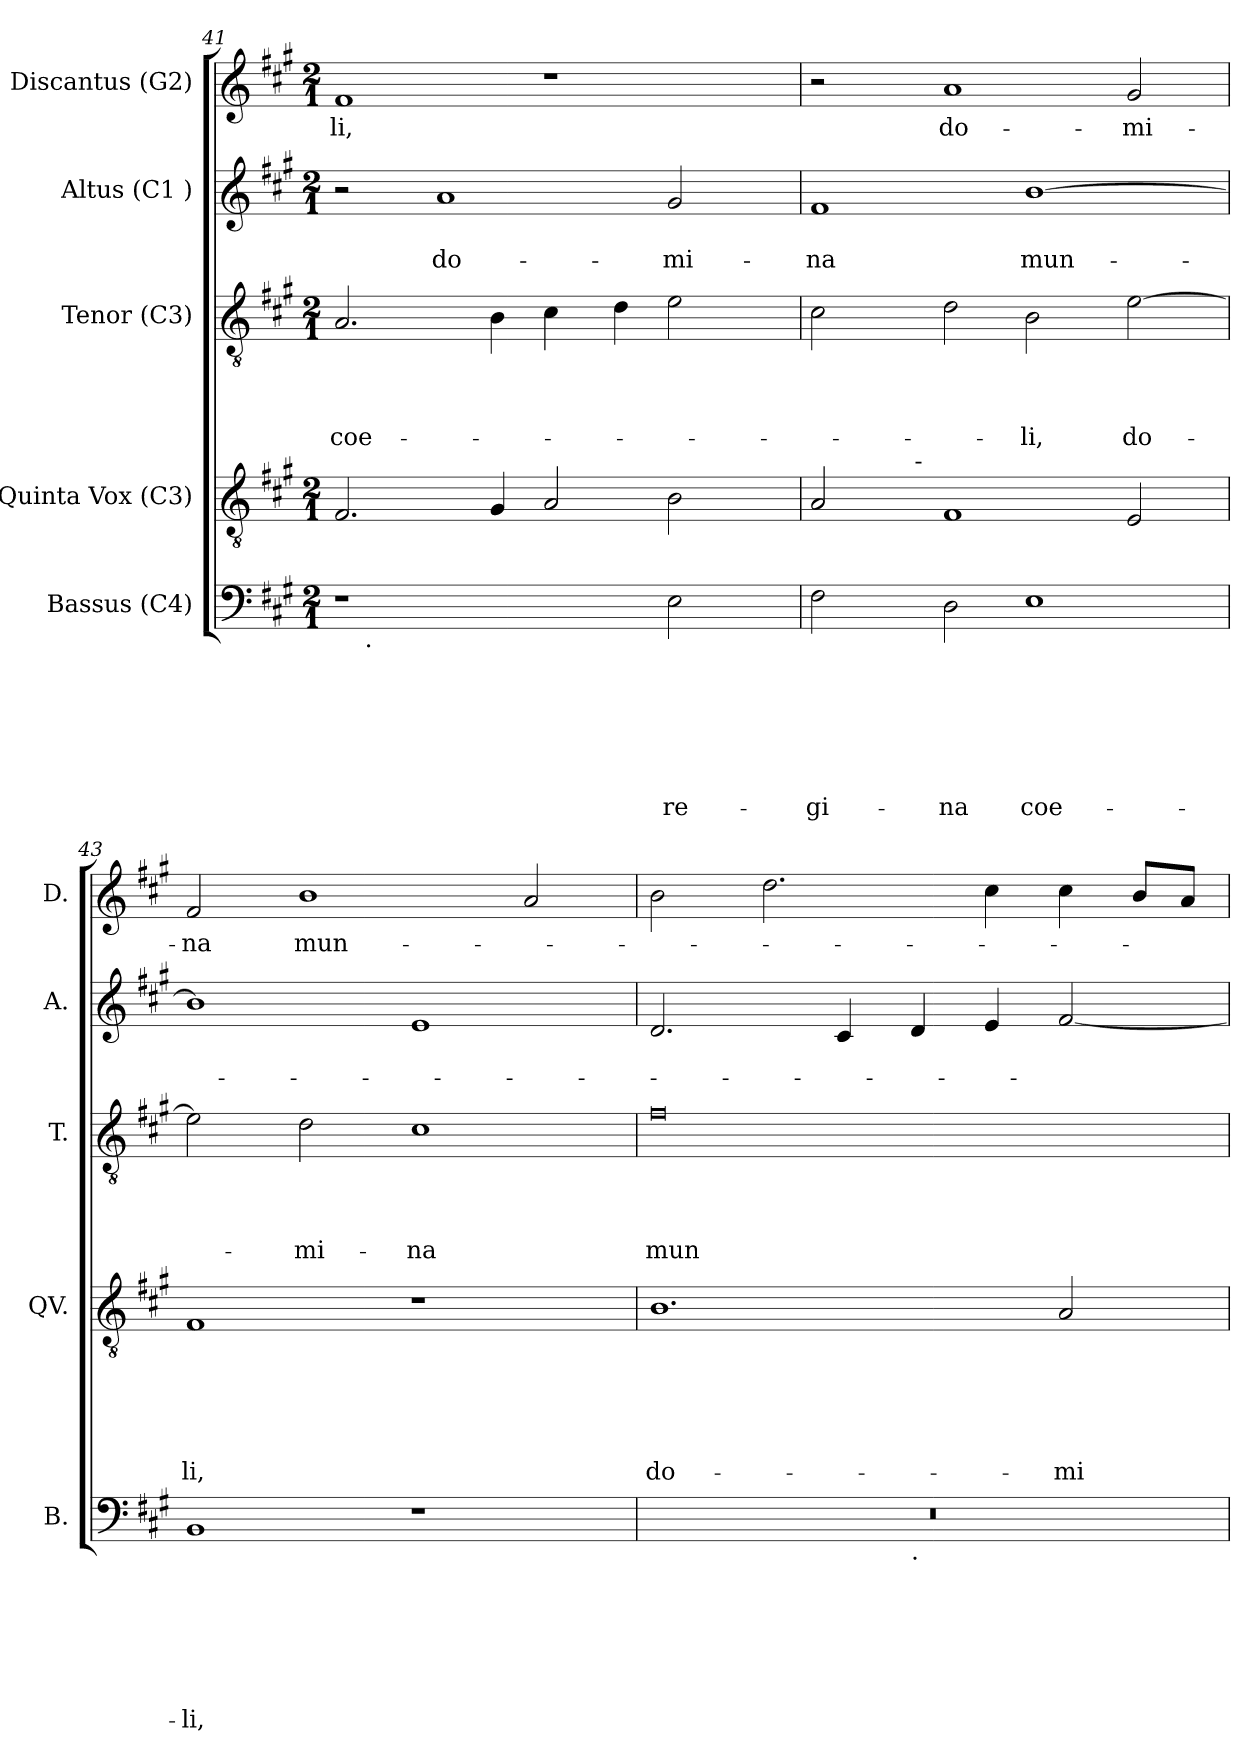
**kern	**text	**text	**text	**text	**text	**text	**text	**kern	**text	**text	**text	**text	**text	**text	**kern	**text	**text	**text	**text	**kern	**text	**text	**kern	**text
*part5	*part5	*part5	*part5	*part5	*part5	*part5	*part5	*part4	*part4	*part4	*part4	*part4	*part4	*part4	*part3	*part3	*part3	*part3	*part3	*part2	*part2	*part2	*part1	*part1
*staff5	*staff5	*staff5	*staff5	*staff5	*staff5	*staff5	*staff5	*staff4	*staff4	*staff4	*staff4	*staff4	*staff4	*staff4	*staff3	*staff3	*staff3	*staff3	*staff3	*staff2	*staff2	*staff2	*staff1	*staff1
*I"Bassus (C4)	*	*	*	*	*	*	*	*I"Quinta Vox (C3)	*	*	*	*	*	*	*I"Tenor (C3)	*	*	*	*	*I"Altus (C1 )	*	*	*I"Discantus (G2)	*
*I'B.	*	*	*	*	*	*	*	*I'QV.	*	*	*	*	*	*	*I'T.	*	*	*	*	*I'A.	*	*	*I'D.	*
*clefF4	*	*	*	*	*	*	*	*clefGv2	*	*	*	*	*	*	*clefGv2	*	*	*	*	*clefG2	*	*	*clefG2	*
*k[f#c#g#]	*	*	*	*	*	*	*	*k[f#c#g#]	*	*	*	*	*	*	*k[f#c#g#]	*	*	*	*	*k[f#c#g#]	*	*	*k[f#c#g#]	*
*A:	*	*	*	*	*	*	*	*A:	*	*	*	*	*	*	*A:	*	*	*	*	*A:	*	*	*A:	*
*M2/1	*	*	*	*	*	*	*	*M2/1	*	*	*	*	*	*	*M2/1	*	*	*	*	*M2/1	*	*	*M2/1	*
=41	=41	=41	=41	=41	=41	=41	=41	=41	=41	=41	=41	=41	=41	=41	=41	=41	=41	=41	=41	=41	=41	=41	=41	=41
!	!	!	!	!	!	!	!	!	!	!	!	!	!	!	!	!	!	!	!LO:LY:b	!	!	!	!	!LO:LY:b
*^	*	*	*	*	*	*	*	*	*	*	*	*	*	*	*	*	*	*	*	*	*	*	*	*
1r	16.ryy	.	.	.	.	.	.	.	2.F#/	.	.	.	.	.	.	2.A/	.	.	.	coe-	2r	.	.	1f#	-li,
!	!LO:TX:b:t=.	!	!	!	!	!	!	!	!	!	!	!	!	!	!	!	!	!	!	!	!	!	!	!	!
.	1ryy	.	.	.	.	.	.	.	.	.	.	.	.	.	.	.	.	.	.	.	.	.	.	.	.
!	!	!	!	!	!	!	!	!	!	!	!	!	!	!	!	!	!	!	!	!	!	!	!LO:LY:b	!	!
.	.	.	.	.	.	.	.	.	.	.	.	.	.	.	.	.	.	.	.	.	1a	.	do-	.	.
.	.	.	.	.	.	.	.	.	4G#/	.	.	.	.	.	.	4B\	.	.	.	.	.	.	.	.	.
2ryy	.	.	.	.	.	.	.	.	2A/	.	.	.	.	.	.	4c#\	.	.	.	.	.	.	.	1r	.
.	2ryy	.	.	.	.	.	.	.	.	.	.	.	.	.	.	.	.	.	.	.	.	.	.	.	.
.	.	.	.	.	.	.	.	.	.	.	.	.	.	.	.	4d\	.	.	.	.	.	.	.	.	.
!	!	!	!	!	!	!	!	!LO:LY:b	!	!	!	!	!	!	!	!	!	!	!	!	!	!	!LO:LY:b	!	!
2E\	.	.	.	.	.	.	.	re-	2B\	.	.	.	.	.	.	2e\	.	.	.	.	2g#/	.	-mi-	.	.
.	4ryy	.	.	.	.	.	.	.	.	.	.	.	.	.	.	.	.	.	.	.	.	.	.	.	.
.	8ryy	.	.	.	.	.	.	.	.	.	.	.	.	.	.	.	.	.	.	.	.	.	.	.	.
.	32ryy	.	.	.	.	.	.	.	.	.	.	.	.	.	.	.	.	.	.	.	.	.	.	.	.
!!LO:LB:g=z
=42	=42	=42	=42	=42	=42	=42	=42	=42	=42	=42	=42	=42	=42	=42	=42	=42	=42	=42	=42	=42	=42	=42	=42	=42	=42
!	!	!	!	!	!	!	!	!LO:LY:b	!	!	!	!	!	!	!	!	!	!	!	!	!	!	!LO:LY:b	!	!
*v	*v	*	*	*	*	*	*	*	*^	*	*	*	*	*	*	*	*	*	*	*	*	*	*	*	*
2F#\	.	.	.	.	.	.	-gi-	2A/	4ryy	.	.	.	.	.	.	2c#\	.	.	.	.	1f#	.	-na	2r	.
.	.	.	.	.	.	.	.	.	8ryy	.	.	.	.	.	.	.	.	.	.	.	.	.	.	.	.
.	.	.	.	.	.	.	.	.	32ryy	.	.	.	.	.	.	.	.	.	.	.	.	.	.	.	.
!	!	!	!	!	!	!	!	!	!LO:TX:a:t=-	!	!	!	!	!	!	!	!	!	!	!	!	!	!	!	!
.	.	.	.	.	.	.	.	.	1ryy	.	.	.	.	.	.	.	.	.	.	.	.	.	.	.	.
!	!	!	!	!	!	!	!LO:LY:b	!	!	!	!	!	!	!	!	!	!	!	!	!	!	!	!	!	!LO:LY:b
2D\	.	.	.	.	.	.	-na	1F#	.	.	.	.	.	.	.	2d\	.	.	.	.	.	.	.	1a	do-
!	!	!	!	!	!	!	!LO:LY:b	!	!	!	!	!	!	!	!	!	!	!	!	!LO:LY:b	!	!	!LO:LY:b	!	!
1E	.	.	.	.	.	.	coe-	.	.	.	.	.	.	.	.	2B\	.	.	.	-li,	[>1b	.	mun-	.	.
.	.	.	.	.	.	.	.	.	2ryy	.	.	.	.	.	.	.	.	.	.	.	.	.	.	.	.
!	!	!	!	!	!	!	!	!	!	!	!	!	!	!	!	!	!	!	!	!LO:LY:b	!	!	!	!	!LO:LY:b
.	.	.	.	.	.	.	.	2E/	.	.	.	.	.	.	.	[>2e\	.	.	.	do-	.	.	.	2g#/	-mi-
.	.	.	.	.	.	.	.	.	16.ryy	.	.	.	.	.	.	.	.	.	.	.	.	.	.	.	.
=43	=43	=43	=43	=43	=43	=43	=43	=43	=43	=43	=43	=43	=43	=43	=43	=43	=43	=43	=43	=43	=43	=43	=43	=43	=43
!	!	!	!	!	!	!	!LO:LY:b	!	!	!	!	!	!	!	!LO:LY:b	!	!	!	!	!	!	!	!	!	!LO:LY:b
*	*	*	*	*	*	*	*	*v	*v	*	*	*	*	*	*	*	*	*	*	*	*	*	*	*	*
1BB	.	.	.	.	.	.	-li,	1F#	.	.	.	.	.	-li,	2e\]	.	.	.	.	1b]	.	.	2f#/	-na
!	!	!	!	!	!	!	!	!	!	!	!	!	!	!	!	!	!	!	!LO:LY:b	!	!	!	!	!LO:LY:b
.	.	.	.	.	.	.	.	.	.	.	.	.	.	.	2d\	.	.	.	-mi-	.	.	.	1b	mun-
!	!	!	!	!	!	!	!	!	!	!	!	!	!	!	!	!	!	!	!LO:LY:b	!	!	!	!	!
1r	.	.	.	.	.	.	.	1r	.	.	.	.	.	.	1c#	.	.	.	-na	1e	.	.	.	.
.	.	.	.	.	.	.	.	.	.	.	.	.	.	.	.	.	.	.	.	.	.	.	2a/	.
=44	=44	=44	=44	=44	=44	=44	=44	=44	=44	=44	=44	=44	=44	=44	=44	=44	=44	=44	=44	=44	=44	=44	=44	=44
!	!	!	!	!	!	!	!	!	!	!	!	!	!	!LO:LY:b	!	!	!	!	!LO:LY:b	!	!	!	!	!
*^	*	*	*	*	*	*	*	*	*	*	*	*	*	*	*	*	*	*	*	*	*	*	*	*
0r	1ryy	.	.	.	.	.	.	.	1.B	.	.	.	.	.	do-	0f#	.	.	.	mun-	2.d/	.	.	2b\	.
.	.	.	.	.	.	.	.	.	.	.	.	.	.	.	.	.	.	.	.	.	.	.	.	2.dd\	.
.	.	.	.	.	.	.	.	.	.	.	.	.	.	.	.	.	.	.	.	.	4c#/	.	.	.	.
!	!LO:TX:b:t=.	!	!	!	!	!	!	!	!	!	!	!	!	!	!	!	!	!	!	!	!	!	!	!	!
.	1ryy	.	.	.	.	.	.	.	.	.	.	.	.	.	.	.	.	.	.	.	4d/	.	.	.	.
.	.	.	.	.	.	.	.	.	.	.	.	.	.	.	.	.	.	.	.	.	4e/	.	.	4cc#\	.
!	!	!	!	!	!	!	!	!	!	!	!	!	!	!	!LO:LY:b	!	!	!	!	!	!	!	!	!	!
.	.	.	.	.	.	.	.	.	2A/	.	.	.	.	.	-mi-	.	.	.	.	.	[<2f#/	.	.	4cc#\	.
.	.	.	.	.	.	.	.	.	.	.	.	.	.	.	.	.	.	.	.	.	.	.	.	8b/L	.
.	.	.	.	.	.	.	.	.	.	.	.	.	.	.	.	.	.	.	.	.	.	.	.	8a/J	.
*v	*v	*	*	*	*	*	*	*	*	*	*	*	*	*	*	*	*	*	*	*	*	*	*	*	*
=	=	=	=	=	=	=	=	=	=	=	=	=	=	=	=	=	=	=	=	=	=	=	=	=
*-	*-	*-	*-	*-	*-	*-	*-	*-	*-	*-	*-	*-	*-	*-	*-	*-	*-	*-	*-	*-	*-	*-	*-	*-
